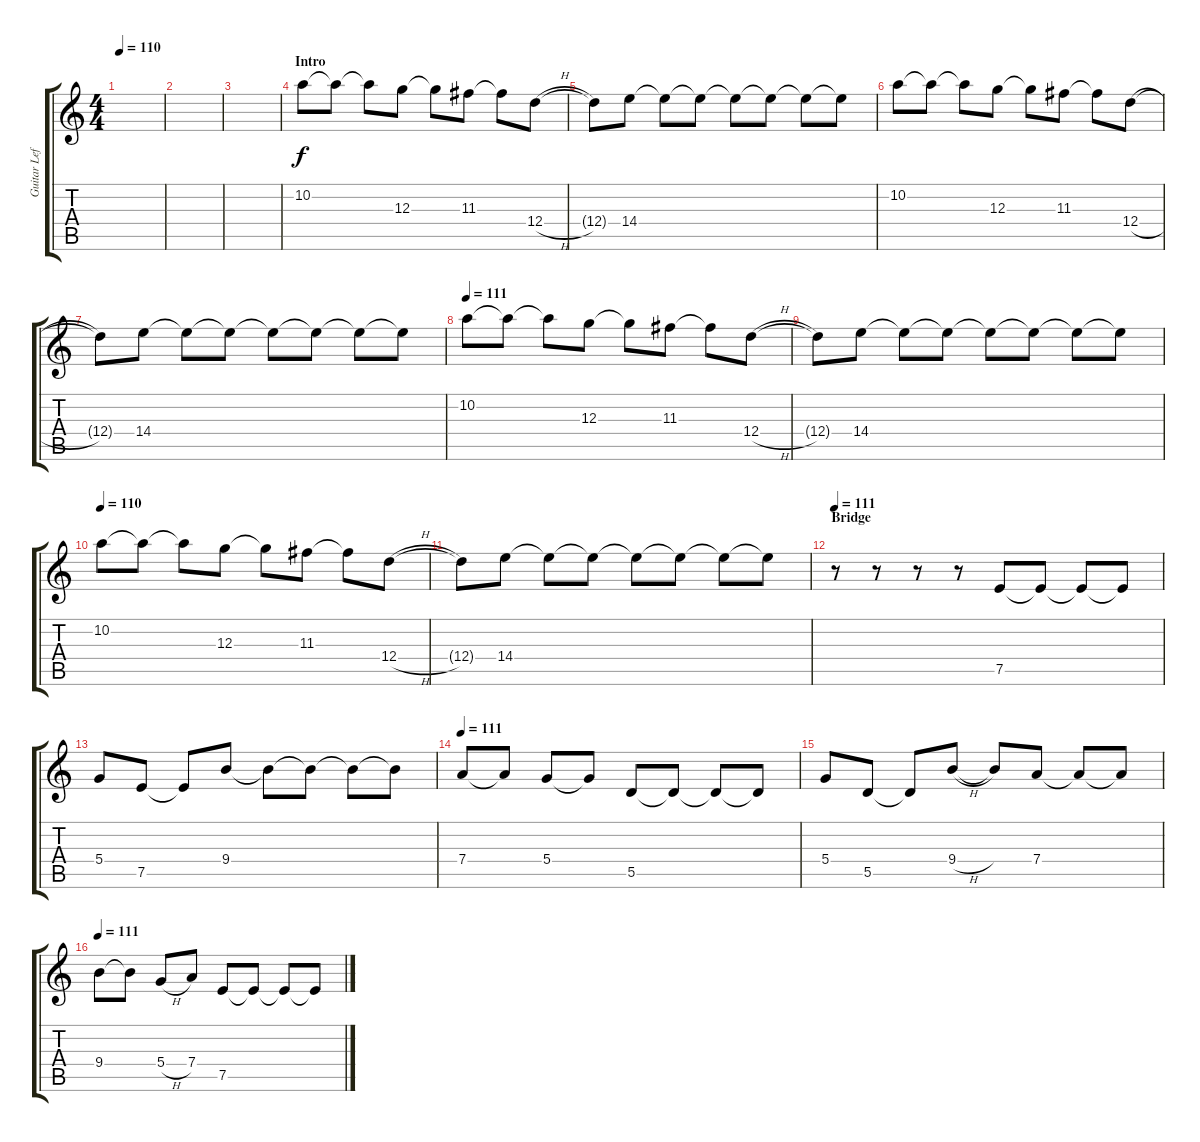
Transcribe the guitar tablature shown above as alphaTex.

\track ("Guitar Left" "Guitar Lef") {instrument acousticguitarsteel}
\staff {score tabs}
\tuning (E4 B3 G3 D3 A2 E2) {hide}
\ts (4 4)
\tempo 110
\clef g2
\ks c
|
|
|
\section ("" "Intro")
10.2.8 10.2{t}.8 10.2{t}.8 12.3.8 12.3{t}.8 11.3.8 11.3{t}.8 12.4{h}.8 |
12.4{t}.8 14.4.8 14.4{t}.8 14.4{t}.8 14.4{t}.8 14.4{t}.8 14.4{t}.8 14.4{t}.8 |
10.2.8 10.2{t}.8 10.2{t}.8 12.3.8 12.3{t}.8 11.3.8 11.3{t}.8 12.4{h}.8 |
12.4{t}.8 14.4.8 14.4{t}.8 14.4{t}.8 14.4{t}.8 14.4{t}.8 14.4{t}.8 14.4{t}.8 |
\tempo 111
10.2.8 10.2{t}.8 10.2{t}.8 12.3.8 12.3{t}.8 11.3.8 11.3{t}.8 12.4{h}.8 |
12.4{t}.8 14.4.8 14.4{t}.8 14.4{t}.8 14.4{t}.8 14.4{t}.8 14.4{t}.8 14.4{t}.8 |
\tempo 110
10.2.8 10.2{t}.8 10.2{t}.8 12.3.8 12.3{t}.8 11.3.8 11.3{t}.8 12.4{h}.8 |
12.4{t}.8 14.4.8 14.4{t}.8 14.4{t}.8 14.4{t}.8 14.4{t}.8 14.4{t}.8 14.4{t}.8 |
\section ("" "Bridge")
\tempo 111
r.8 r.8 r.8 r.8 7.5.8 7.5{t}.8 7.5{t}.8 7.5{t}.8 |
5.4.8 7.5.8 7.5{t}.8 9.4.8 9.4{t}.8 9.4{t}.8 9.4{t}.8 9.4{t}.8 |
\tempo 111
7.4.8 7.4{t}.8 5.4.8 5.4{t}.8 5.5.8 5.5{t}.8 5.5{t}.8 5.5{t}.8 |
5.4.8 5.5.8 5.5{t}.8 9.4{h}.8 9.4{t}.8 7.4.8 7.4{t}.8 7.4{t}.8 |
\tempo 111
9.4.8 9.4{t}.8 5.4{h}.8 7.4.8 7.5.8 7.5{t}.8 7.5{t}.8 7.5{t}.8
